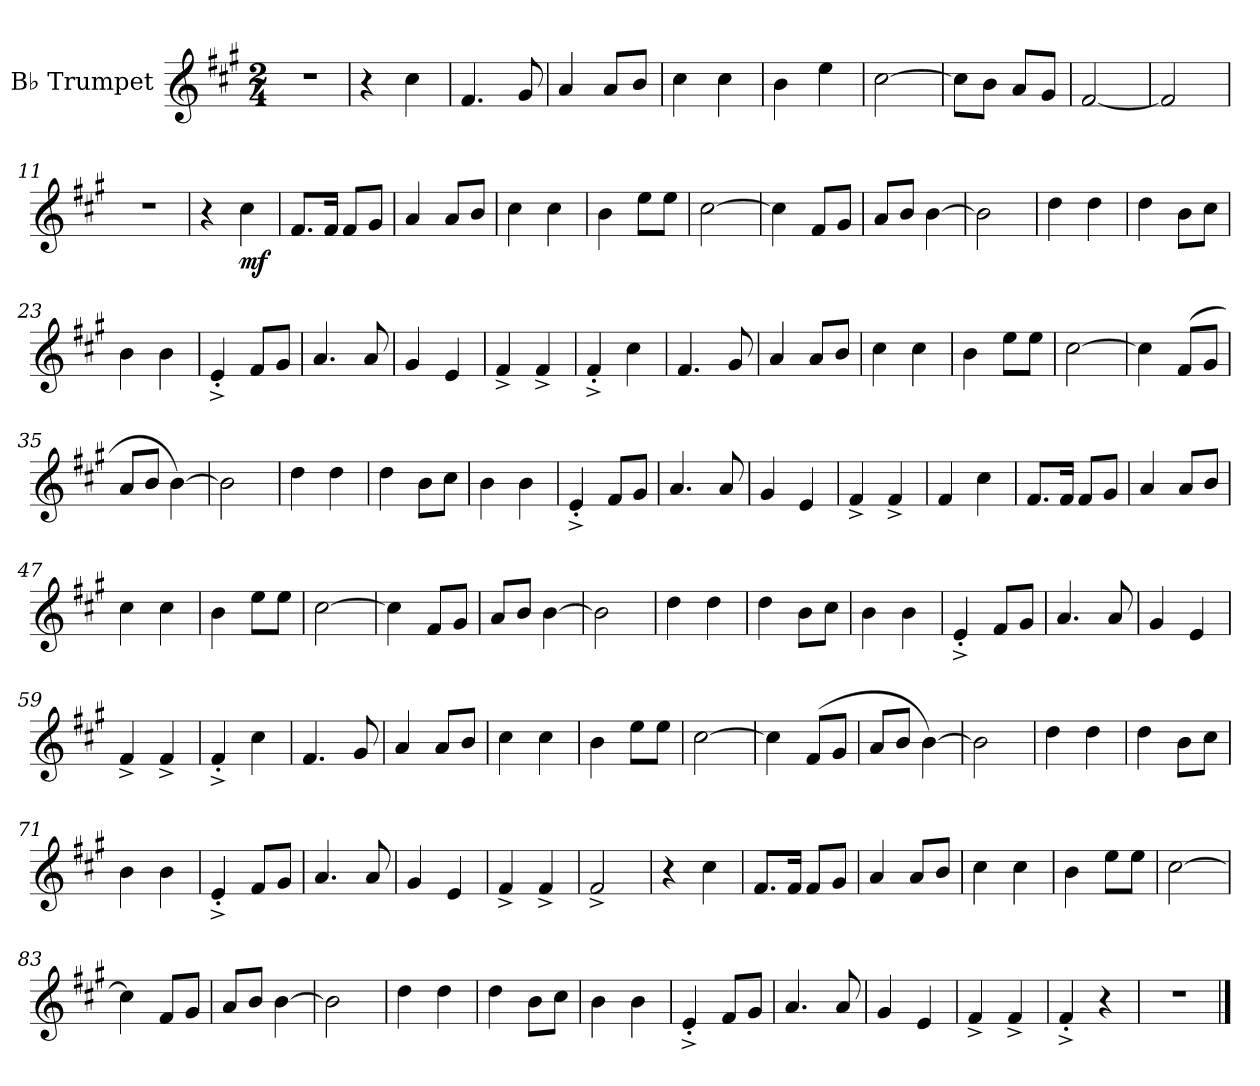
**kern	**dynam
*part1	*part1
*staff1	*staff1
*I"B♭ Trumpet	*
*I'B♭ Tp.	*
*clefG2	*
*ITrd1c2	*
*k[f#]	*
*M2/4	*
*MM130	*
=1	=1
2r	.
=2	=2
4r	.
4b!\	.
=3	=3
4.e!/	.
8f#!/	.
=4	=4
4g!/	.
8g!/L	.
8a!/J	.
=5	=5
4b!\	.
4b!\	.
=6	=6
4a!\	.
4dd!\	.
=7	=7
[2b!\	.
=8	=8
8b!\L]	.
8a!\J	.
8g!/L	.
8f#!/J	.
=9	=9
[2e!/	.
=10	=10
2e!/]	.
=11	=11
2r	.
=12	=12
4r	.
!	!LO:DY:b
4b\	mf
=13	=13
8.e/L	.
16e/Jk	.
8e/L	.
8f#/J	.
=14	=14
4g/	.
8g/L	.
8a/J	.
=15	=15
4b\	.
4b\	.
=16	=16
4a\	.
8dd\L	.
8dd\J	.
=17	=17
[2b\	.
=18	=18
4b\]	.
8e/L	.
8f#/J	.
=19	=19
8g/L	.
8a/J	.
[4a\	.
=20	=20
2a\]	.
=21	=21
4cc\	.
4cc\	.
=22	=22
4cc\	.
8a\L	.
8b\J	.
=23	=23
4a\	.
4a\	.
=24	=24
4d'^/	.
8e/L	.
8f#/J	.
=25	=25
4.g/	.
8g/	.
=26	=26
4f#/	.
4d/	.
=27	=27
4e^/	.
4e^/	.
=28	=28
4e'^/	.
4b\	.
=29	=29
4.e/	.
8f#/	.
=30	=30
4g/	.
8g/L	.
8a/J	.
=31	=31
4b\	.
4b\	.
=32	=32
4a\	.
8dd\L	.
8dd\J	.
=33	=33
[2b\	.
=34	=34
4b\]	.
(<8e/L	.
8f#/J	.
=35	=35
8g/L	.
8a/J	.
[4a\)	.
=36	=36
2a\]	.
=37	=37
4cc\	.
4cc\	.
=38	=38
4cc\	.
8a\L	.
8b\J	.
=39	=39
4a\	.
4a\	.
=40	=40
4d'^/	.
8e/L	.
8f#/J	.
=41	=41
4.g/	.
8g/	.
=42	=42
4f#/	.
4d/	.
=43	=43
4e^/	.
4e^/	.
=44	=44
4e/	.
4b\	.
=45	=45
8.e/L	.
16e/Jk	.
8e/L	.
8f#/J	.
=46	=46
4g/	.
8g/L	.
8a/J	.
=47	=47
4b\	.
4b\	.
=48	=48
4a\	.
8dd\L	.
8dd\J	.
=49	=49
[2b\	.
=50	=50
4b\]	.
8e/L	.
8f#/J	.
=51	=51
8g/L	.
8a/J	.
[4a\	.
=52	=52
2a\]	.
=53	=53
4cc\	.
4cc\	.
=54	=54
4cc\	.
8a\L	.
8b\J	.
=55	=55
4a\	.
4a\	.
=56	=56
4d'^/	.
8e/L	.
8f#/J	.
=57	=57
4.g/	.
8g/	.
=58	=58
4f#/	.
4d/	.
=59	=59
4e^/	.
4e^/	.
=60	=60
4e'^/	.
4b\	.
=61	=61
4.e/	.
8f#/	.
=62	=62
4g/	.
8g/L	.
8a/J	.
=63	=63
4b\	.
4b\	.
=64	=64
4a\	.
8dd\L	.
8dd\J	.
=65	=65
[2b\	.
=66	=66
4b\]	.
(<8e/L	.
8f#/J	.
=67	=67
8g/L	.
8a/J	.
[4a\)	.
=68	=68
2a\]	.
=69	=69
4cc\	.
4cc\	.
=70	=70
4cc\	.
8a\L	.
8b\J	.
=71	=71
4a\	.
4a\	.
=72	=72
4d'^/	.
8e/L	.
8f#/J	.
=73	=73
4.g/	.
8g/	.
=74	=74
4f#/	.
4d/	.
=75	=75
4e^/	.
4e^/	.
=76	=76
2e^/	.
=77	=77
4r	.
4b\	.
=78	=78
8.e/L	.
16e/Jk	.
8e/L	.
8f#/J	.
=79	=79
4g/	.
8g/L	.
8a/J	.
=80	=80
4b\	.
4b\	.
=81	=81
4a\	.
8dd\L	.
8dd\J	.
=82	=82
[2b\	.
=83	=83
4b\]	.
8e/L	.
8f#/J	.
=84	=84
8g/L	.
8a/J	.
[4a\	.
=85	=85
2a\]	.
=86	=86
4cc\	.
4cc\	.
=87	=87
4cc\	.
8a\L	.
8b\J	.
=88	=88
4a\	.
4a\	.
=89	=89
4d'^/	.
8e/L	.
8f#/J	.
=90	=90
4.g/	.
8g/	.
=91	=91
4f#/	.
4d/	.
=92	=92
4e^/	.
4e^/	.
=93	=93
4e'^/	.
4r	.
=94	=94
2r	.
==	==
*-	*-
